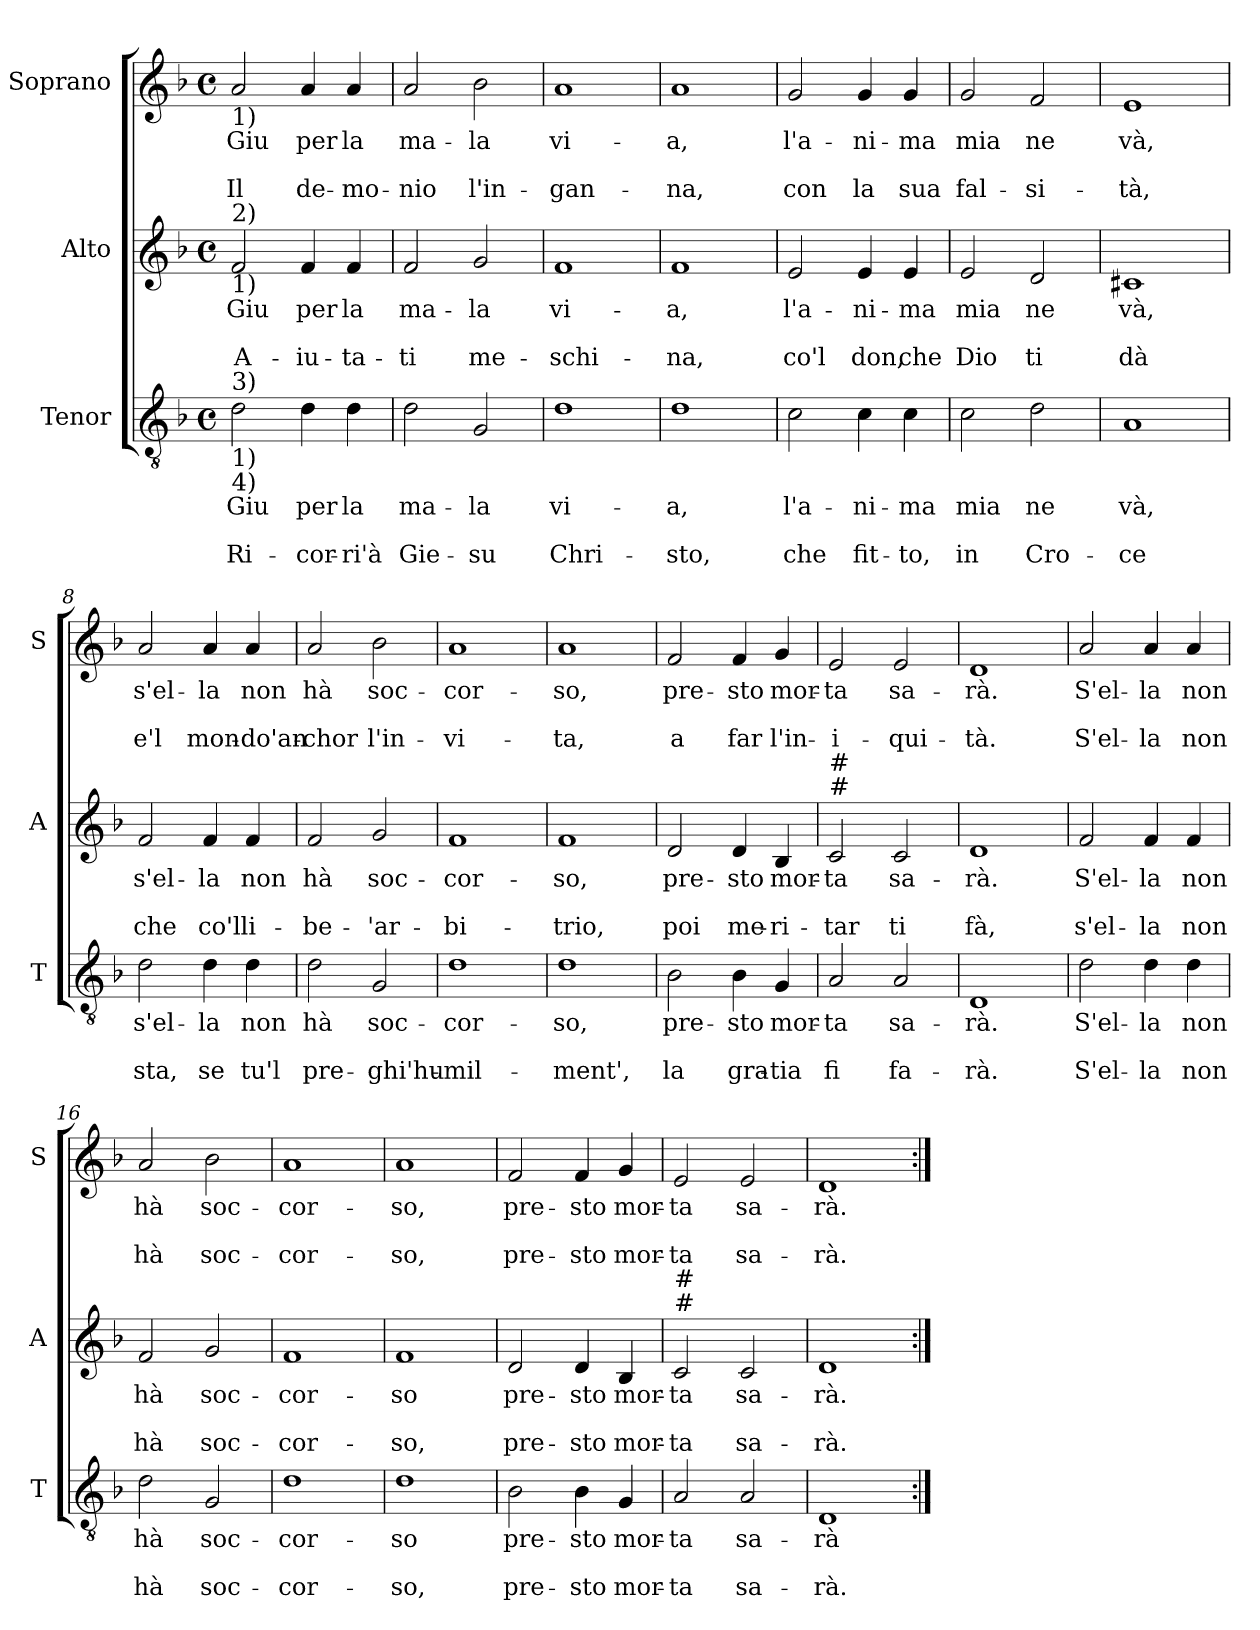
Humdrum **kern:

**kern	**text	**text	**text	**kern	**text	**text	**text	**kern	**text	**text	**text
*part3	*part3	*part3	*part3	*part2	*part2	*part2	*part2	*part1	*part1	*part1	*part1
*staff3	*staff3	*staff3	*staff3	*staff2	*staff2	*staff2	*staff2	*staff1	*staff1	*staff1	*staff1
*I"Tenor	*	*	*	*I"Alto	*	*	*	*I"Soprano	*	*	*
*I'T	*	*	*	*I'A	*	*	*	*I'S	*	*	*
*clefGv2	*	*	*	*clefG2	*	*	*	*clefG2	*	*	*
*k[b-]	*	*	*	*k[b-]	*	*	*	*k[b-]	*	*	*
*F:	*	*	*	*F:	*	*	*	*F:	*	*	*
*M4/4	*	*	*	*M4/4	*	*	*	*M4/4	*	*	*
*met(c)	*	*	*	*met(c)	*	*	*	*met(c)	*	*	*
=1	=1	=1	=1	=1	=1	=1	=1	=1	=1	=1	=1
!	!	!	!	!	!	!	!	!LO:TX:b:t=1)	!	!	!
!	!	!	!	!LO:TX:a:t=2)	!	!	!	!	!	!	!
!	!	!	!	!LO:TX:b:t=1)	!	!	!	!	!	!	!
!LO:TX:a:t=3)	!	!	!	!	!	!	!	!	!	!	!
!LO:TX:b:t=1)	!	!	!	!	!	!	!	!	!	!	!
!LO:TX:b:t=4)	!	!	!	!	!	!	!	!	!	!	!
!	!LO:LY:b	!	!LO:LY:b	!	!LO:LY:b	!	!LO:LY:b	!	!LO:LY:b	!	!LO:LY:b
2d\	Giu	.	Ri-	2f/	Giu	.	A-	2a/	Giu	.	Il
!	!LO:LY:b	!	!LO:LY:b	!	!LO:LY:b	!	!LO:LY:b	!	!LO:LY:b	!	!LO:LY:b
4d\	per	.	-cor-	4f/	per	.	-iu-	4a/	per	.	de-
!	!LO:LY:b	!	!LO:LY:b	!	!LO:LY:b	!	!LO:LY:b	!	!LO:LY:b	!	!LO:LY:b
4d\	la	.	-ri'à	4f/	la	.	-ta-	4a/	la	.	-mo-
=2	=2	=2	=2	=2	=2	=2	=2	=2	=2	=2	=2
!	!LO:LY:b	!	!LO:LY:b	!	!LO:LY:b	!	!LO:LY:b	!	!LO:LY:b	!	!LO:LY:b
2d\	ma-	.	Gie-	2f/	ma-	.	-ti	2a/	ma-	.	-nio
!	!LO:LY:b	!	!LO:LY:b	!	!LO:LY:b	!	!LO:LY:b	!	!LO:LY:b	!	!LO:LY:b
2G/	-la	.	-su	2g/	-la	.	me-	2b-\	-la	.	l'in-
=3	=3	=3	=3	=3	=3	=3	=3	=3	=3	=3	=3
!	!LO:LY:b	!	!LO:LY:b	!	!LO:LY:b	!	!LO:LY:b	!	!LO:LY:b	!	!LO:LY:b
1d	vi-	.	Chri-	1f	vi-	.	-schi-	1a	vi-	.	-gan-
=4	=4	=4	=4	=4	=4	=4	=4	=4	=4	=4	=4
!	!LO:LY:b	!	!LO:LY:b	!	!LO:LY:b	!	!LO:LY:b	!	!LO:LY:b	!	!LO:LY:b
1d	-a,	.	-sto,	1f	-a,	.	-na,	1a	-a,	.	-na,
=5	=5	=5	=5	=5	=5	=5	=5	=5	=5	=5	=5
!	!LO:LY:b	!	!LO:LY:b	!	!LO:LY:b	!	!LO:LY:b	!	!LO:LY:b	!	!LO:LY:b
2c\	l'a-	.	che	2e/	l'a-	.	co'l	2g/	l'a-	.	con
!	!LO:LY:b	!	!LO:LY:b	!	!LO:LY:b	!	!LO:LY:b	!	!LO:LY:b	!	!LO:LY:b
4c\	-ni-	.	fit-	4e/	-ni-	.	don,	4g/	-ni-	.	la
!	!LO:LY:b	!	!LO:LY:b	!	!LO:LY:b	!	!LO:LY:b	!	!LO:LY:b	!	!LO:LY:b
4c\	-ma	.	-to,	4e/	-ma	.	che	4g/	-ma	.	sua
!!LO:LB:g=z
=6	=6	=6	=6	=6	=6	=6	=6	=6	=6	=6	=6
!	!LO:LY:b	!	!LO:LY:b	!	!LO:LY:b	!	!LO:LY:b	!	!LO:LY:b	!	!LO:LY:b
2c\	mia	.	in	2e/	mia	.	Dio	2g/	mia	.	fal-
!	!LO:LY:b	!	!LO:LY:b	!	!LO:LY:b	!	!LO:LY:b	!	!LO:LY:b	!	!LO:LY:b
2d\	ne	.	Cro-	2d/	ne	.	ti	2f/	ne	.	-si-
=7	=7	=7	=7	=7	=7	=7	=7	=7	=7	=7	=7
!	!LO:LY:b	!	!LO:LY:b	!	!LO:LY:b	!	!LO:LY:b	!	!LO:LY:b	!	!LO:LY:b
1A	và,	.	-ce	1c#X	và,	.	dà	1e	và,	.	-tà,
=8	=8	=8	=8	=8	=8	=8	=8	=8	=8	=8	=8
!	!LO:LY:b	!	!LO:LY:b	!	!LO:LY:b	!	!LO:LY:b	!	!LO:LY:b	!	!LO:LY:b
2d\	s'el-	.	sta,	2f/	s'el-	.	che	2a/	s'el-	.	e'l
!	!LO:LY:b	!	!LO:LY:b	!	!LO:LY:b	!	!LO:LY:b	!	!LO:LY:b	!	!LO:LY:b
4d\	-la	.	se	4f/	-la	.	co'l	4a/	-la	.	mon-
!	!LO:LY:b	!	!LO:LY:b	!	!LO:LY:b	!	!LO:LY:b	!	!LO:LY:b	!	!LO:LY:b
4d\	non	.	tu'l	4f/	non	.	li-	4a/	non	.	-do'an-
=9	=9	=9	=9	=9	=9	=9	=9	=9	=9	=9	=9
!	!LO:LY:b	!	!LO:LY:b	!	!LO:LY:b	!	!LO:LY:b	!	!LO:LY:b	!	!LO:LY:b
2d\	hà	.	pre-	2f/	hà	.	-be-	2a/	hà	.	-chor
!	!LO:LY:b	!	!LO:LY:b	!	!LO:LY:b	!	!LO:LY:b	!	!LO:LY:b	!	!LO:LY:b
2G/	soc-	.	-ghi'hu-	2g/	soc-	.	-'ar-	2b-\	soc-	.	l'in-
=10	=10	=10	=10	=10	=10	=10	=10	=10	=10	=10	=10
!	!LO:LY:b	!	!LO:LY:b	!	!LO:LY:b	!	!LO:LY:b	!	!LO:LY:b	!	!LO:LY:b
1d	-cor-	.	-mil-	1f	-cor-	.	-bi-	1a	-cor-	.	-vi-
!!LO:PB:g=z
=11	=11	=11	=11	=11	=11	=11	=11	=11	=11	=11	=11
!	!LO:LY:b	!	!LO:LY:b	!	!LO:LY:b	!	!LO:LY:b	!	!LO:LY:b	!	!LO:LY:b
1d	-so,	.	-ment',	1f	-so,	.	-trio,	1a	-so,	.	-ta,
=12	=12	=12	=12	=12	=12	=12	=12	=12	=12	=12	=12
!	!LO:LY:b	!	!LO:LY:b	!	!LO:LY:b	!	!LO:LY:b	!	!LO:LY:b	!	!LO:LY:b
2B-\	pre-	.	la	2d/	pre-	.	poi	2f/	pre-	.	a
!	!LO:LY:b	!	!LO:LY:b	!	!LO:LY:b	!	!LO:LY:b	!	!LO:LY:b	!	!LO:LY:b
4B-\	-sto	.	gra-	4d/	-sto	.	me-	4f/	-sto	.	far
!	!LO:LY:b	!	!LO:LY:b	!	!LO:LY:b	!	!LO:LY:b	!	!LO:LY:b	!	!LO:LY:b
4G/	mor-	.	-tia	4B-/	mor-	.	-ri-	4g/	mor-	.	l'in-
=13	=13	=13	=13	=13	=13	=13	=13	=13	=13	=13	=13
!	!	!	!	!LO:TX:a:t=#	!	!	!	!	!	!	!
!	!	!	!	!LO:TX:a:t=#	!	!	!	!	!	!	!
!	!LO:LY:b	!	!LO:LY:b	!	!LO:LY:b	!	!LO:LY:b	!	!LO:LY:b	!	!LO:LY:b
2A/	-ta	.	fi	2c/	-ta	.	-tar	2e/	-ta	.	-i-
!	!LO:LY:b	!	!LO:LY:b	!	!LO:LY:b	!	!LO:LY:b	!	!LO:LY:b	!	!LO:LY:b
2A/	sa-	.	fa-	2c/	sa-	.	ti	2e/	sa-	.	-qui-
=14	=14	=14	=14	=14	=14	=14	=14	=14	=14	=14	=14
!	!LO:LY:b	!	!LO:LY:b	!	!LO:LY:b	!	!LO:LY:b	!	!LO:LY:b	!	!LO:LY:b
1D	-rà.	.	-rà.	1d	-rà.	.	fà,	1d	-rà.	.	-tà.
=15	=15	=15	=15	=15	=15	=15	=15	=15	=15	=15	=15
!	!LO:LY:b	!	!LO:LY:b	!	!LO:LY:b	!	!LO:LY:b	!	!LO:LY:b	!	!LO:LY:b
2d\	S'el-	.	S'el-	2f/	S'el-	.	s'el-	2a/	S'el-	.	S'el-
!	!LO:LY:b	!	!LO:LY:b	!	!LO:LY:b	!	!LO:LY:b	!	!LO:LY:b	!	!LO:LY:b
4d\	-la	.	-la	4f/	-la	.	-la	4a/	-la	.	-la
!	!LO:LY:b	!	!LO:LY:b	!	!LO:LY:b	!	!LO:LY:b	!	!LO:LY:b	!	!LO:LY:b
4d\	non	.	non	4f/	non	.	non	4a/	non	.	non
!!LO:LB:g=z
=16	=16	=16	=16	=16	=16	=16	=16	=16	=16	=16	=16
!	!LO:LY:b	!	!LO:LY:b	!	!LO:LY:b	!	!LO:LY:b	!	!LO:LY:b	!	!LO:LY:b
2d\	hà	.	hà	2f/	hà	.	hà	2a/	hà	.	hà
!	!LO:LY:b	!	!LO:LY:b	!	!LO:LY:b	!	!LO:LY:b	!	!LO:LY:b	!	!LO:LY:b
2G/	soc-	.	soc-	2g/	soc-	.	soc-	2b-\	soc-	.	soc-
=17	=17	=17	=17	=17	=17	=17	=17	=17	=17	=17	=17
!	!LO:LY:b	!	!LO:LY:b	!	!LO:LY:b	!	!LO:LY:b	!	!LO:LY:b	!	!LO:LY:b
1d	-cor-	.	-cor-	1f	-cor-	.	-cor-	1a	-cor-	.	-cor-
=18	=18	=18	=18	=18	=18	=18	=18	=18	=18	=18	=18
!	!LO:LY:b	!	!LO:LY:b	!	!LO:LY:b	!	!LO:LY:b	!	!LO:LY:b	!	!LO:LY:b
1d	-so	.	-so,	1f	-so	.	-so,	1a	-so,	.	-so,
=19	=19	=19	=19	=19	=19	=19	=19	=19	=19	=19	=19
!	!LO:LY:b	!	!LO:LY:b	!	!LO:LY:b	!	!LO:LY:b	!	!LO:LY:b	!	!LO:LY:b
2B-\	pre-	.	pre-	2d/	pre-	.	pre-	2f/	pre-	.	pre-
!	!LO:LY:b	!	!LO:LY:b	!	!LO:LY:b	!	!LO:LY:b	!	!LO:LY:b	!	!LO:LY:b
4B-\	-sto	.	-sto	4d/	-sto	.	-sto	4f/	-sto	.	-sto
!	!LO:LY:b	!	!LO:LY:b	!	!LO:LY:b	!	!LO:LY:b	!	!LO:LY:b	!	!LO:LY:b
4G/	mor-	.	mor-	4B-/	mor-	.	mor-	4g/	mor-	.	mor-
=20	=20	=20	=20	=20	=20	=20	=20	=20	=20	=20	=20
!	!	!	!	!LO:TX:a:t=#	!	!	!	!	!	!	!
!	!	!	!	!LO:TX:a:t=#	!	!	!	!	!	!	!
!	!LO:LY:b	!	!LO:LY:b	!	!LO:LY:b	!	!LO:LY:b	!	!LO:LY:b	!	!LO:LY:b
2A/	-ta	.	-ta	2c/	-ta	.	-ta	2e/	-ta	.	-ta
!	!LO:LY:b	!	!LO:LY:b	!	!LO:LY:b	!	!LO:LY:b	!	!LO:LY:b	!	!LO:LY:b
2A/	sa-	.	sa-	2c/	sa-	.	sa-	2e/	sa-	.	sa-
=21	=21	=21	=21	=21	=21	=21	=21	=21	=21	=21	=21
!	!LO:LY:b	!	!LO:LY:b	!	!LO:LY:b	!	!LO:LY:b	!	!LO:LY:b	!	!LO:LY:b
1D	-rà	.	-rà.	1d	-rà.-	.	-rà.	1d	-rà.	.	-rà.
=:|!	=:|!	=:|!	=:|!	=:|!	=:|!	=:|!	=:|!	=:|!	=:|!	=:|!	=:|!
*-	*-	*-	*-	*-	*-	*-	*-	*-	*-	*-	*-
